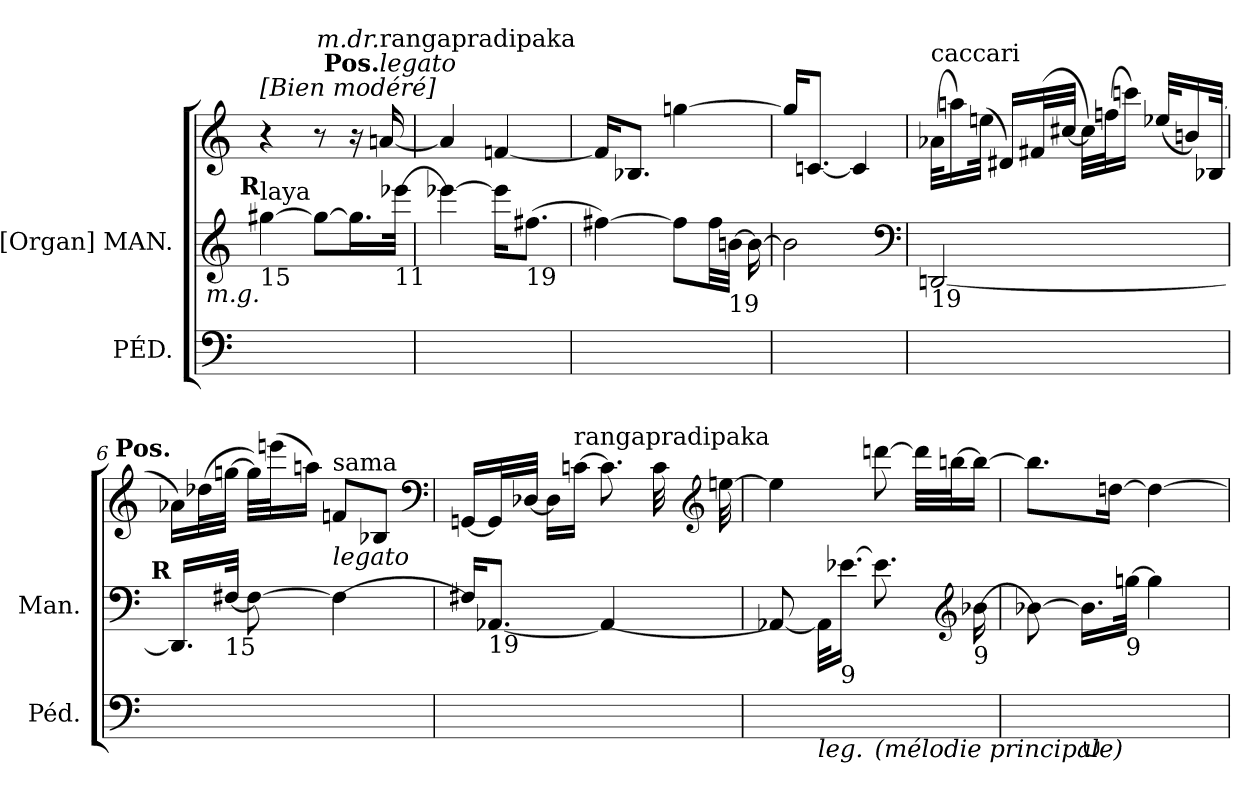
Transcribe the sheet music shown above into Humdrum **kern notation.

**kern	**kern	**kern
*part2	*part1	*part1
*staff3	*staff2	*staff1
*I"PÉD.	*I"[Organ] MAN.	*
*I'Péd.	*I'Man.	*
*clefF4	*clefG2	*clefG2
*k[]	*k[]	*k[]
*C:	*C:	*C:
=1	=1	=1
!	!	!LO:TX:a:B:t=[Bien modéré]
!	!LO:TX:b:t=15	!
!	!LO:TX:b:i:rj:t=m.g.	!
!	!LO:TX:a:B:rj:t=R	!
!	!LO:TX:a:t=laya	!
2ryy	[4gg#X	4r
.	8gg#L_	8r
.	16.gg#L]	16r
!	!	!LO:TX:a:B:rj:t=Pos.
!	!	!LO:TX:a:i:t=legato
!	!	!LO:TX:a:t=rangapradipaka
!	!	!LO:TX:a:i:rj:t=m.dr.
.	.	[16an
!	!LO:TX:b:t=11	!
.	[32eee-XJJk	.
=2	=2	=2
2ryy	4eee-X_	4a]
.	16eee-KL]	[4fn
!	!LO:TX:b:t=19	!
.	[8.ff#XJ	.
=3	=3	=3
2ryy	4ff#X_	16fnKL]
.	.	8.B-XJ
.	8ff#L]	[4ggn
.	32ff#LL	.
!	!LO:TX:b:t=19	!
.	[32bnJJJ	.
.	16b_	.
=4	=4	=4
2ryy	2b]	16ggKL]
.	.	[8.cnJ
.	.	4c]
*	*clefF4	*
=5	=5	=5
!	!	!LO:TX:a:t=caccari
!	!LO:TX:b:t=19	!
2ryy	[2DDn	(32a-XKLL
.	.	16aan)
.	.	(32eenJJk
.	.	16d#XLL)
.	.	(<32f#XL
.	.	[32cc#XJJJ
.	.	32cc#LLL])
.	.	(32ffnJ
.	.	16cccnJJ)
.	.	(32ee-XKLL
.	.	16bn)
.	.	(<32B-XJJk
=6	=6	=6
!	!	!LO:TX:a:B:rj:t=Pos.
!	!LO:TX:a:B:rj:t=R	!
2ryy	16.DDnLL]	16a-XLL)
.	.	(32dd-XL
!	!LO:TX:b:t=15	!
.	[32F#XJJk	[32ggnJJJ
.	8F#_	32ggLLL])
.	.	(32eeenJ
.	.	16aanJJ)
!	!	!LO:TX:b:i:t=legato
!	!	!LO:TX:a:t=sama
.	4F#_	8fnL
.	.	8B-XJ
*	*	*clefF4
=7	=7	=7
2ryy	16F#XKL]	[16GGnLL
!	!LO:TX:b:t=19	!
.	[8.AA-XJ	32GGL]
.	.	[32D-XJJJ
.	.	16D-LL]
!	!	!LO:TX:a:t=rangapradipaka
.	.	[16cnJJ
.	4AA-_	8.c]
.	.	32c
*	*	*clefG2
.	.	[32een
=8	=8	=8
8ryy	8AA-X_	4een]
!LO:TX:b:i:t=leg.	!	!
8ryy	32AA-KLL]	.
!	!LO:TX:b:t=9	!
.	[16.e-XJJ	.
!LO:TX:b:i:t=(mélodie principale)	!	!
4ryy	8.e-]	[8dddn
.	.	32dddLLL]
.	.	[32bbnJ
*	*clefG2	*
!	!LO:TX:b:t=9	!
.	[16b-X	16bbJJ_
=9	=9	=9
16ryy	8b-X_	8.bbnL]
16ryy	.	.
!LO:TX:b:t=∪	!	!
8ryy	16.b-LL]	.
.	.	[16ddnJk
!	!LO:TX:b:t=9	!
.	[32ggnJJk	.
8ryy	4gg]	4dd_
8ryy	.	.
=	=	=
*-	*-	*-
